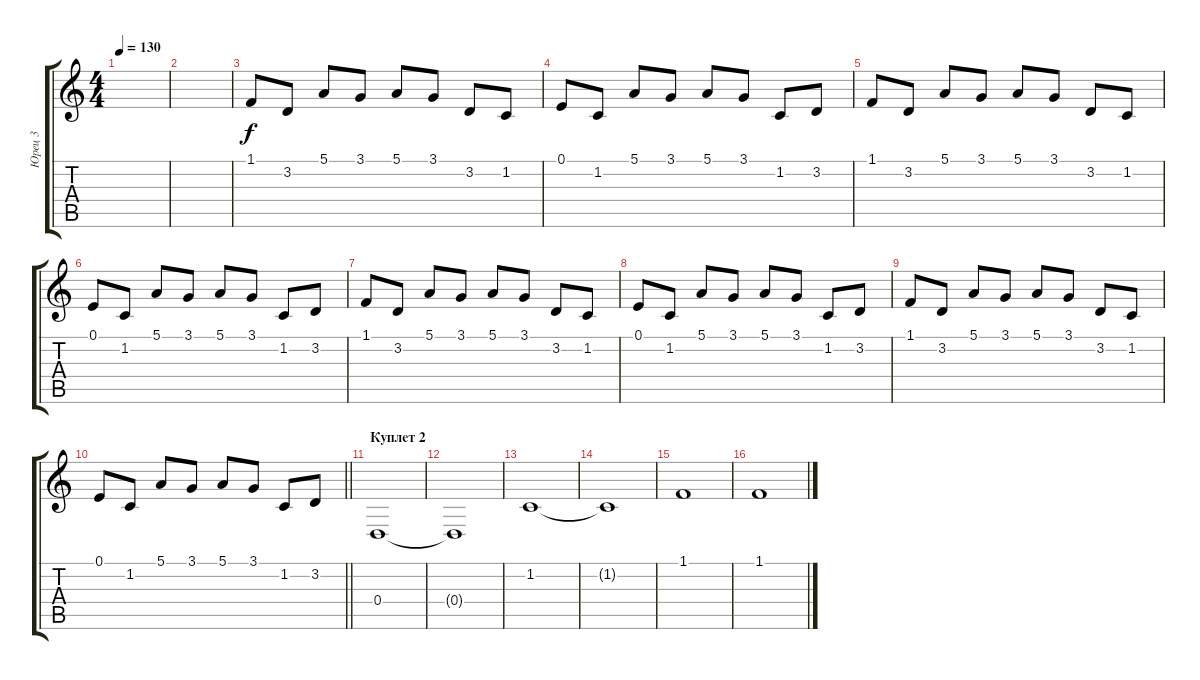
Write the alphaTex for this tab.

\track ("Юрец 3" "Юрец 3") {instrument pad4choir}
\staff {score tabs}
\tuning (E4 B3 G3 D3 A2 E2) {hide}
\ts (4 4)
\tempo 130
\clef g2
\ks c
|
|
1.1.8 3.2.8 5.1.8 3.1.8 5.1.8 3.1.8 3.2.8 1.2.8 |
0.1.8 1.2.8 5.1.8 3.1.8 5.1.8 3.1.8 1.2.8 3.2.8 |
1.1.8 3.2.8 5.1.8 3.1.8 5.1.8 3.1.8 3.2.8 1.2.8 |
0.1.8 1.2.8 5.1.8 3.1.8 5.1.8 3.1.8 1.2.8 3.2.8 |
1.1.8 3.2.8 5.1.8 3.1.8 5.1.8 3.1.8 3.2.8 1.2.8 |
0.1.8 1.2.8 5.1.8 3.1.8 5.1.8 3.1.8 1.2.8 3.2.8 |
1.1.8 3.2.8 5.1.8 3.1.8 5.1.8 3.1.8 3.2.8 1.2.8 |
\barLineRight lightlight
0.1.8 1.2.8 5.1.8 3.1.8 5.1.8 3.1.8 1.2.8 3.2.8 |
\section ("" "Куплет 2")
0.4.1 |
0.4{t}.1 |
1.2.1 |
1.2{t}.1 |
1.1.1 |
1.1.1
